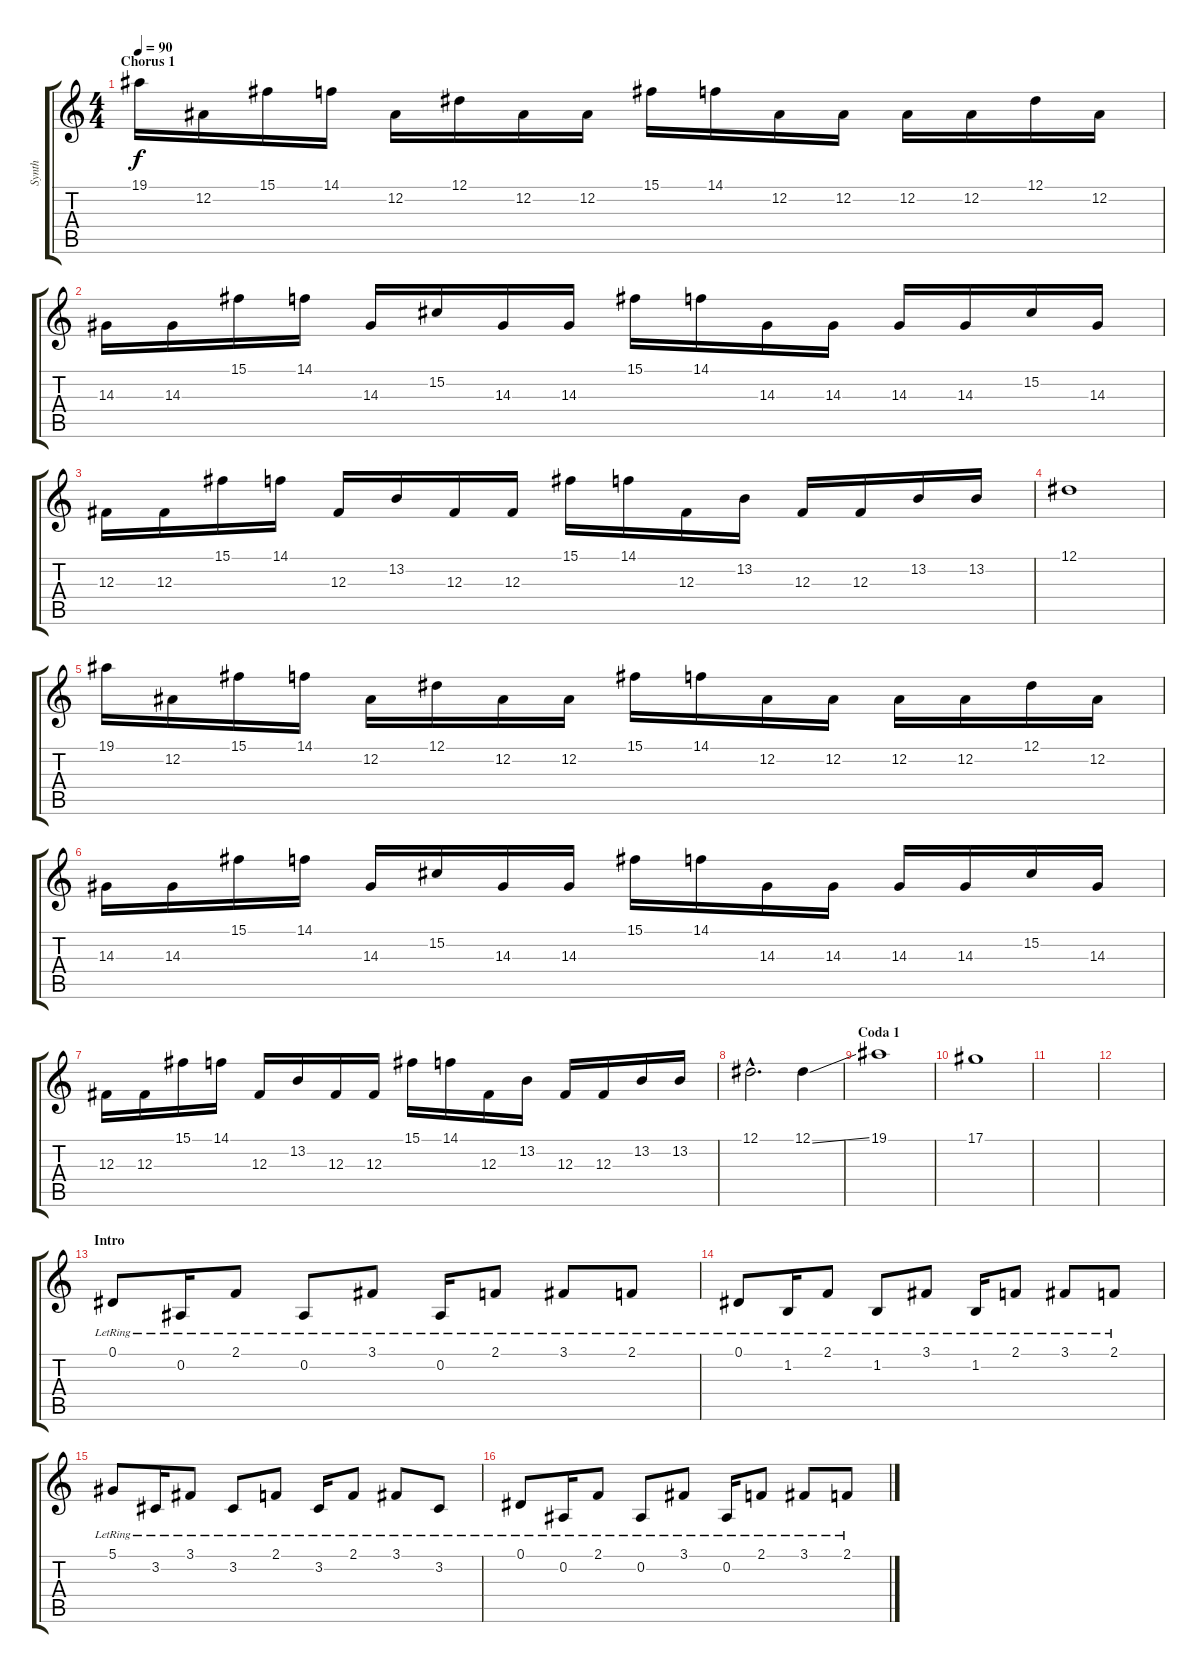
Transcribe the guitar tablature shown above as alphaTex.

\track ("Synth" "Synth") {instrument pad3polysynth}
\staff {score tabs}
\tuning (Eb4 Bb3 Gb3 Db3 Ab2 Eb2) {hide}
\ts (4 4)
\section ("" "Chorus 1")
\tempo 90
\clef g2
\ks c
19.1.16{dy f} 12.2.16 15.1.16 14.1.16 12.2.16 12.1.16 12.2.16 12.2.16 15.1.16 14.1.16 12.2.16 12.2.16 12.2.16 12.2.16 12.1.16 12.2.16 |
14.3.16 14.3.16 15.1.16 14.1.16 14.3.16 15.2.16 14.3.16 14.3.16 15.1.16 14.1.16 14.3.16 14.3.16 14.3.16 14.3.16 15.2.16 14.3.16 |
12.3.16 12.3.16 15.1.16 14.1.16 12.3.16 13.2.16 12.3.16 12.3.16 15.1.16 14.1.16 12.3.16 13.2.16 12.3.16 12.3.16 13.2.16 13.2.16 |
12.1.1 |
19.1.16 12.2.16 15.1.16 14.1.16 12.2.16 12.1.16 12.2.16 12.2.16 15.1.16 14.1.16 12.2.16 12.2.16 12.2.16 12.2.16 12.1.16 12.2.16 |
14.3.16 14.3.16 15.1.16 14.1.16 14.3.16 15.2.16 14.3.16 14.3.16 15.1.16 14.1.16 14.3.16 14.3.16 14.3.16 14.3.16 15.2.16 14.3.16 |
12.3.16 12.3.16 15.1.16 14.1.16 12.3.16 13.2.16 12.3.16 12.3.16 15.1.16 14.1.16 12.3.16 13.2.16 12.3.16 12.3.16 13.2.16 13.2.16 |
12.1{hac}.2{d} 12.1{ss}.4 |
\section ("" "Coda 1")
19.1.1 |
17.1.1 |
|
|
\section ("" "Intro")
0.1{lr}.8 0.2{lr}.16 2.1{lr}.8 0.2{lr}.8 3.1{lr}.8 0.2{lr}.16 2.1{lr}.8 3.1{lr}.8 2.1{lr}.8 |
0.1{lr}.8 1.2{lr}.16 2.1{lr}.8 1.2{lr}.8 3.1{lr}.8 1.2{lr}.16 2.1{lr}.8 3.1{lr}.8 2.1{lr}.8 |
5.1{lr}.8 3.2{lr}.16 3.1{lr}.8 3.2{lr}.8 2.1{lr}.8 3.2{lr}.16 2.1{lr}.8 3.1{lr}.8 3.2{lr}.8 |
0.1{lr}.8 0.2{lr}.16 2.1{lr}.8 0.2{lr}.8 3.1{lr}.8 0.2{lr}.16 2.1{lr}.8 3.1{lr}.8 2.1{lr}.8
